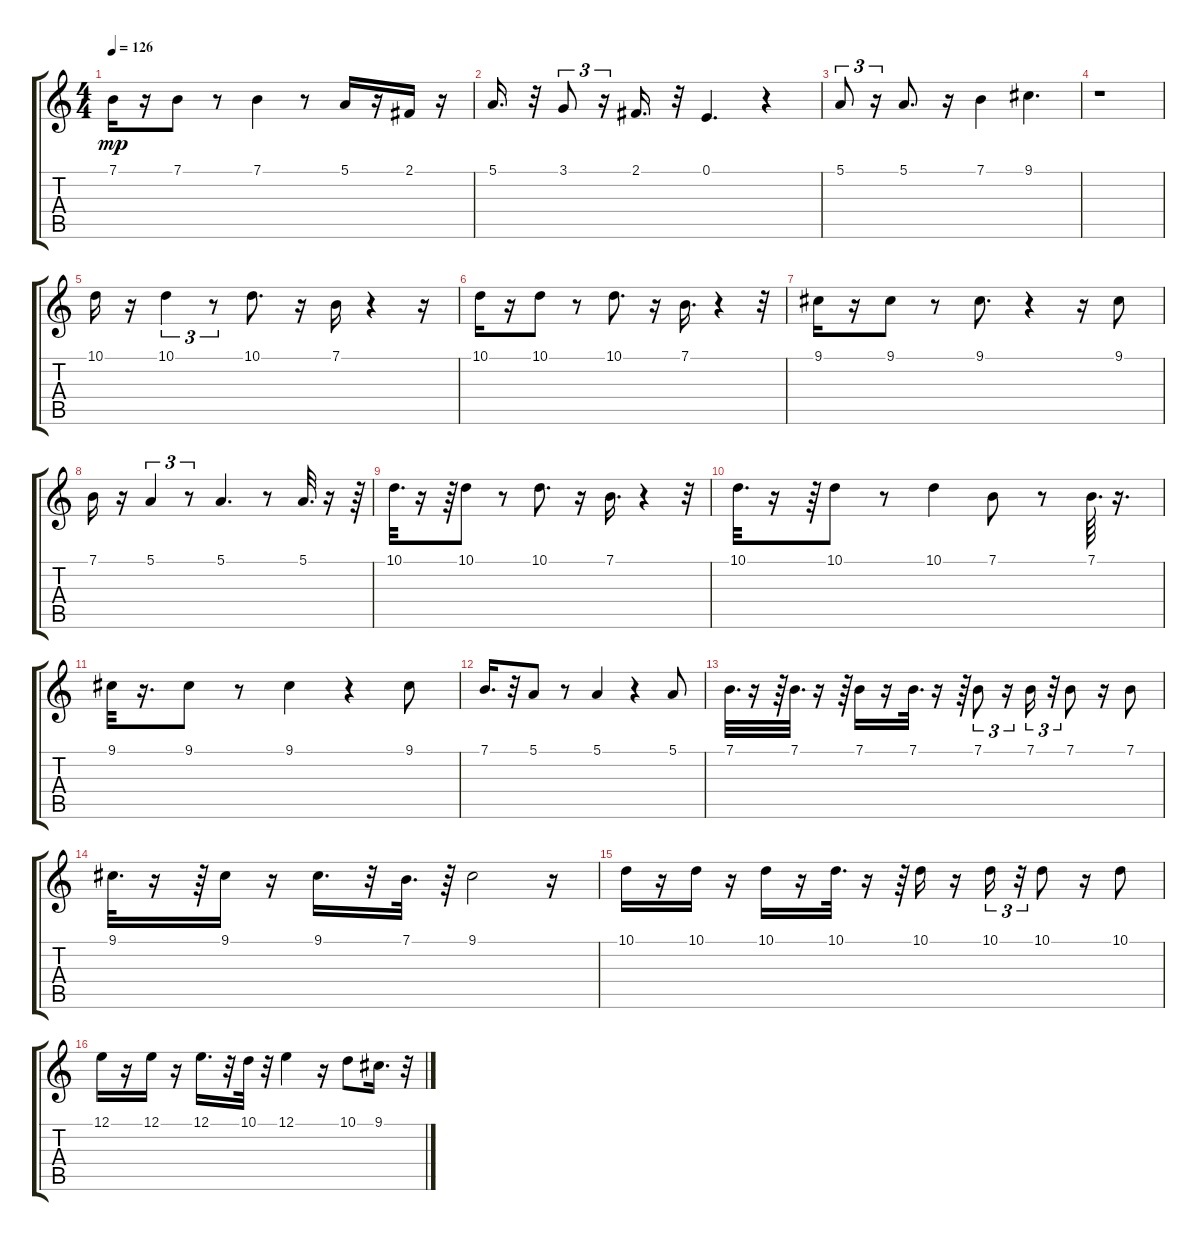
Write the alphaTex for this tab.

\track "" {instrument harmonica}
\staff {score tabs}
\tuning (E4 B3 G3 D3 A2 E2) {hide}
\ts (4 4)
\tempo 126
\clef g2
\ks c
7.1.16{dy mp} r.16 7.1.8 r.8 7.1.4 r.8 5.1.16 r.16 2.1.16 r.16 |
5.1.16{d} r.32 3.1.8{tu (3 2)} r.16{tu (3 2)} 2.1.16{d} r.32 0.1.4{d} r.4 |
5.1.8{tu (3 2)} r.16{tu (3 2)} 5.1.8{d} r.16 7.1.4 9.1.4{d} |
r.1 |
10.1.16 r.16 10.1.4{tu (3 2)} r.8{tu (3 2)} 10.1.8{d} r.16 7.1.16 r.4 r.16 |
10.1.16 r.16 10.1.8 r.8 10.1.8{d} r.16 7.1.16{d} r.4 r.32 |
9.1.16 r.16 9.1.8 r.8 9.1.8{d} r.4 r.16 9.1.8 |
7.1.16 r.16 5.1.4{tu (3 2)} r.8{tu (3 2)} 5.1.4{d} r.8 5.1.32{d} r.16 r.64 |
10.1.32{d} r.16 r.64 10.1.8 r.8 10.1.8{d} r.16 7.1.16{d} r.4 r.32 |
10.1.32{d} r.16 r.64 10.1.8 r.8 10.1.4 7.1.8 r.8 7.1.64{d} r.16{d} |
9.1.32 r.16{d} 9.1.8 r.8 9.1.4 r.4 9.1.8 |
7.1.16{d} r.32 5.1.8 r.8 5.1.4 r.4 5.1.8 |
7.1.32{d} r.16 r.64 7.1.32{d} r.16 r.64 7.1.16 r.16 7.1.32{d} r.16 r.64 7.1.8{tu (3 2)} r.16{tu (3 2)} 7.1.16{tu (3 2)} r.32{tu (3 2)} 7.1.8 r.16 7.1.8 |
9.1.32{d} r.16 r.64 9.1.16 r.16 9.1.16{d} r.32 7.1.32{d} r.64 9.1.2 r.16 |
10.1.16 r.16 10.1.16 r.16 10.1.16 r.16 10.1.32{d} r.16 r.64 10.1.16 r.16 10.1.16{tu (3 2)} r.32{tu (3 2)} 10.1.8 r.16 10.1.8 |
12.1.16 r.16 12.1.16 r.16 12.1.16{d} r.32 10.1.32 r.32 12.1.4 r.16 10.1.8 9.1.16{d} r.32
